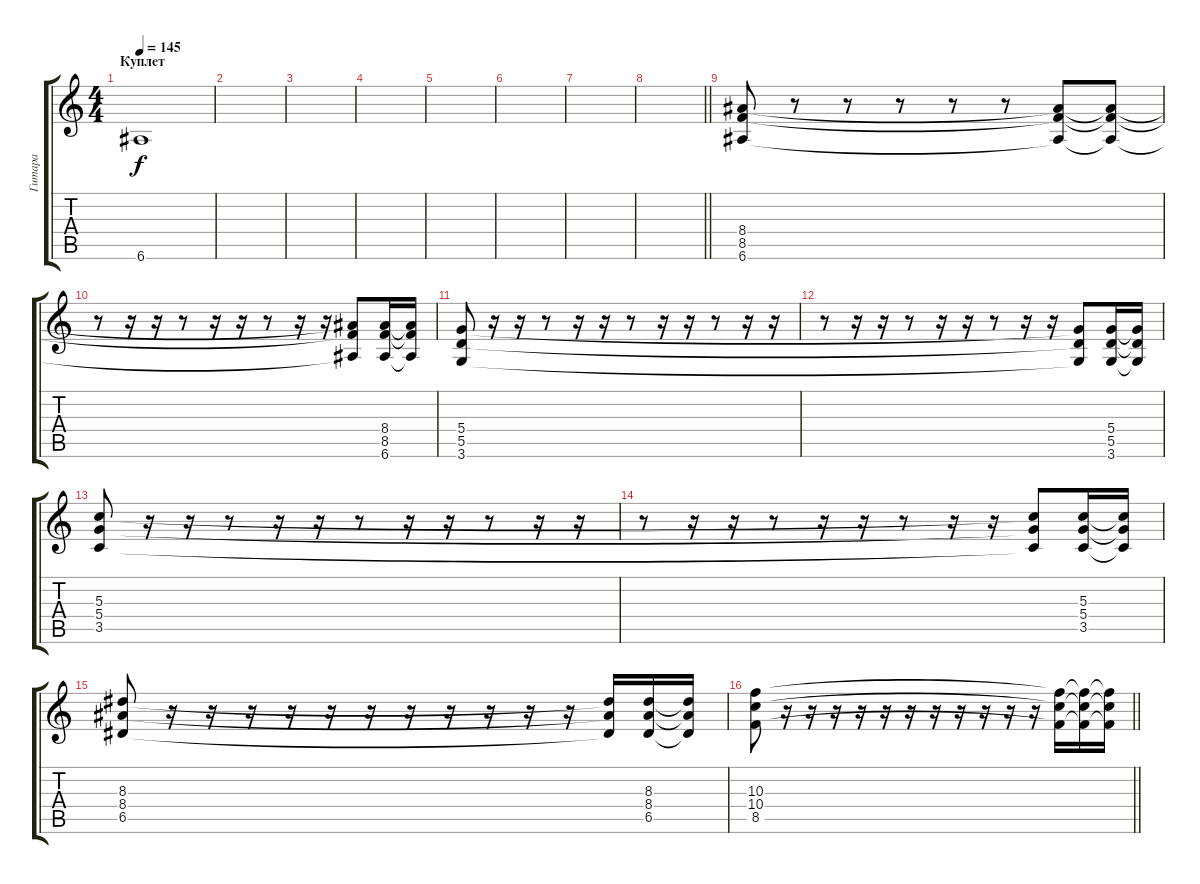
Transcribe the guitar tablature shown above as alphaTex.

\track ("Гитара" "Гитара") {instrument overdrivenguitar}
\staff {score tabs}
\tuning (E4 B3 G3 D3 A2 E2) {hide}
\ts (4 4)
\section ("" "Куплет")
\tempo 145
\clef g2
\ks c
6.6.1{dy f} |
|
|
|
|
|
|
\barLineRight lightlight
|
(8.4 8.5 6.6).8 r.8 r.8 r.8 r.8 r.8 (8.4{t} 8.5{t} 6.6{t}).8 (8.4{t} 8.5{t} 6.6{t}).8 |
r.8 r.16 r.16 r.8 r.16 r.16 r.8 r.16 r.16 (8.4{t} 8.5{t} 6.6{t}).8 (8.4 8.5 6.6).16 (8.4{t} 8.5{t} 6.6{t}).16 |
(5.4 5.5 3.6).8 r.16 r.16 r.8 r.16 r.16 r.8 r.16 r.16 r.8 r.16 r.16 |
r.8 r.16 r.16 r.8 r.16 r.16 r.8 r.16 r.16 (5.4{t} 5.5{t} 3.6{t}).8 (5.4 5.5 3.6).16 (5.4{t} 5.5{t} 3.6{t}).16 |
(5.3 5.4 3.5).8 r.16 r.16 r.8 r.16 r.16 r.8 r.16 r.16 r.8 r.16 r.16 |
r.8 r.16 r.16 r.8 r.16 r.16 r.8 r.16 r.16 (5.3{t} 5.4{t} 3.5{t}).8 (5.3 5.4 3.5).16 (5.3{t} 5.4{t} 3.5{t}).16 |
(8.3 8.4 6.5).8 r.16 r.16 r.16 r.16 r.16 r.16 r.16 r.16 r.16 r.16 r.16 (8.3{t} 8.4{t} 6.5{t}).16 (8.3 8.4 6.5).16 (8.3{t} 8.4{t} 6.5{t}).16 |
\barLineRight lightlight
(10.3 10.4 8.5).8 r.16 r.16 r.16 r.16 r.16 r.16 r.16 r.16 r.16 r.16 r.16 (10.3{t} 10.4{t} 8.5{t}).16 (10.3{t} 10.4{t} 8.5{t}).16 (10.3{t} 10.4{t} 8.5{t}).16
